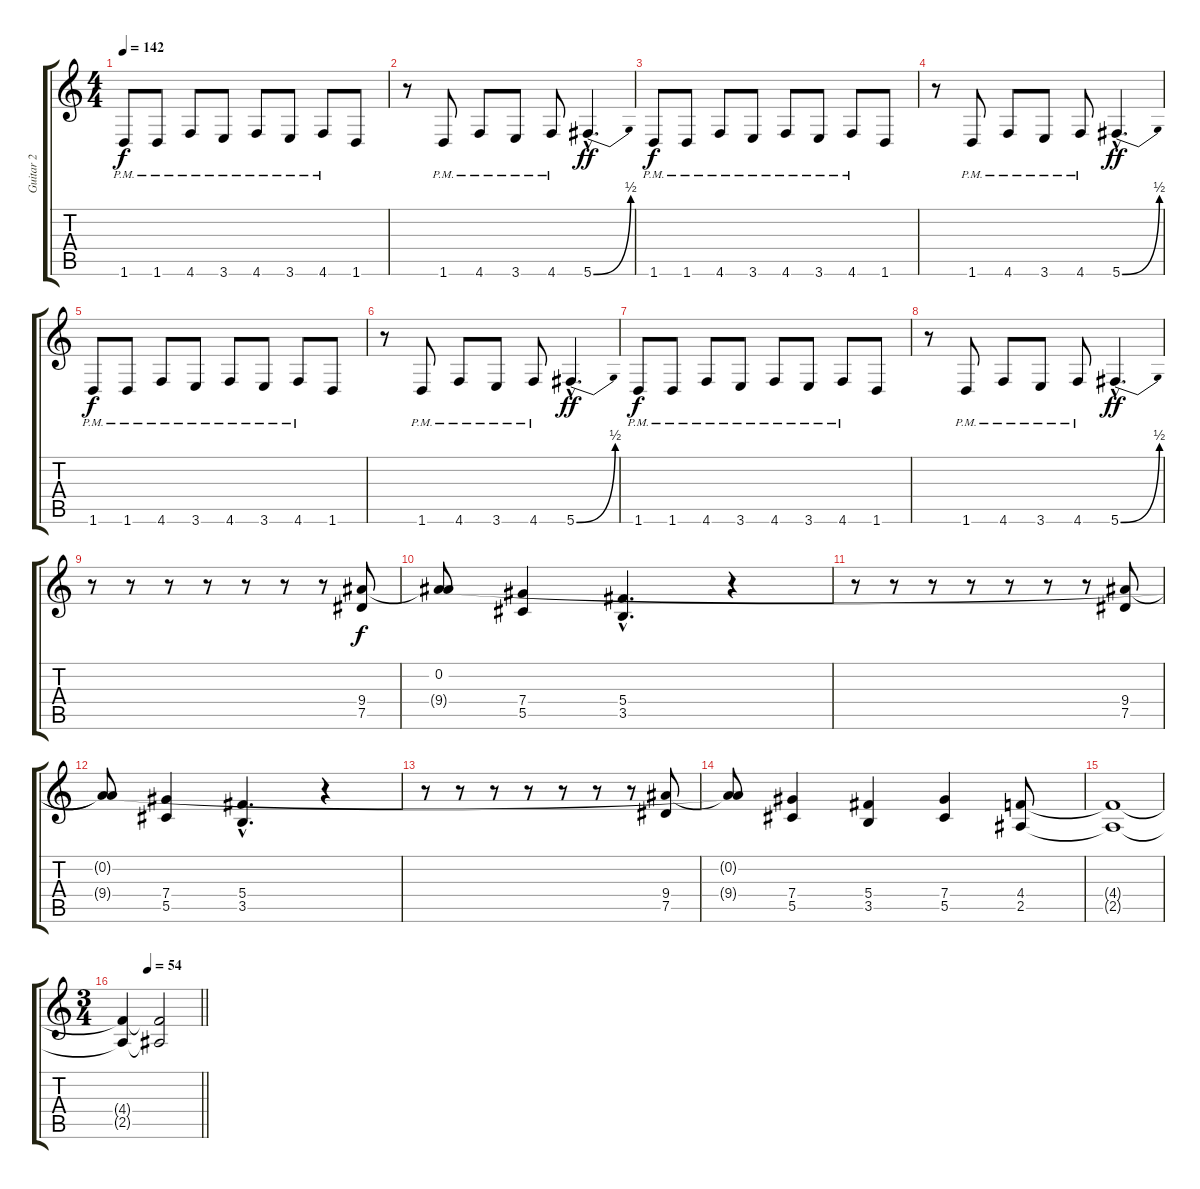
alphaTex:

\track ("Guitar 2" "Guitar 2") {instrument distortionguitar}
\staff {score tabs}
\tuning (Eb4 Bb3 Gb3 Db3 Ab2 Db2) {hide}
\ts (4 4)
\tempo 142
\clef g2
\ks c
1.6{pm}.8{dy f} 1.6{pm}.8 4.6{pm}.8 3.6{pm}.8 4.6{pm}.8 3.6{pm}.8 4.6{pm}.8 1.6.8 |
r.8 1.6{pm}.8 4.6{pm}.8 3.6{pm}.8 4.6{pm}.8 5.6{be (bend 0 0 60 2) hac}.4{d dy ff} |
1.6{pm}.8{dy f} 1.6{pm}.8 4.6{pm}.8 3.6{pm}.8 4.6{pm}.8 3.6{pm}.8 4.6{pm}.8 1.6.8 |
r.8 1.6{pm}.8 4.6{pm}.8 3.6{pm}.8 4.6{pm}.8 5.6{be (bend 0 0 60 2) hac}.4{d dy ff} |
1.6{pm}.8{dy f} 1.6{pm}.8 4.6{pm}.8 3.6{pm}.8 4.6{pm}.8 3.6{pm}.8 4.6{pm}.8 1.6.8 |
r.8 1.6{pm}.8 4.6{pm}.8 3.6{pm}.8 4.6{pm}.8 5.6{be (bend 0 0 60 2) hac}.4{d dy ff} |
1.6{pm}.8{dy f} 1.6{pm}.8 4.6{pm}.8 3.6{pm}.8 4.6{pm}.8 3.6{pm}.8 4.6{pm}.8 1.6.8 |
r.8 1.6{pm}.8 4.6{pm}.8 3.6{pm}.8 4.6{pm}.8 5.6{be (bend 0 0 60 2) hac}.4{d dy ff} |
r.8 r.8 r.8 r.8 r.8 r.8 r.8 (9.4 7.5).8{dy f} |
(0.2 9.4{t}).8 (7.4 5.5).4 (5.4{hac} 3.5{hac}).4{d} r.4 |
r.8 r.8 r.8 r.8 r.8 r.8 r.8 (9.4 7.5).8 |
(0.2{t} 9.4{t}).8 (7.4 5.5).4 (5.4{hac} 3.5{hac}).4{d} r.4 |
r.8 r.8 r.8 r.8 r.8 r.8 r.8 (9.4 7.5).8 |
(0.2{t} 9.4{t}).8 (7.4 5.5).4 (5.4 3.5).4 (7.4 5.5).4 (4.4 2.5).8 |
(4.4{t} 2.5{t}).1 |
\ts (3 4)
\tempo (54 0.3333333333333333)
\barLineRight lightlight
(4.4{t} 2.5{t}).4 (4.4{t} 2.5{t}).2
